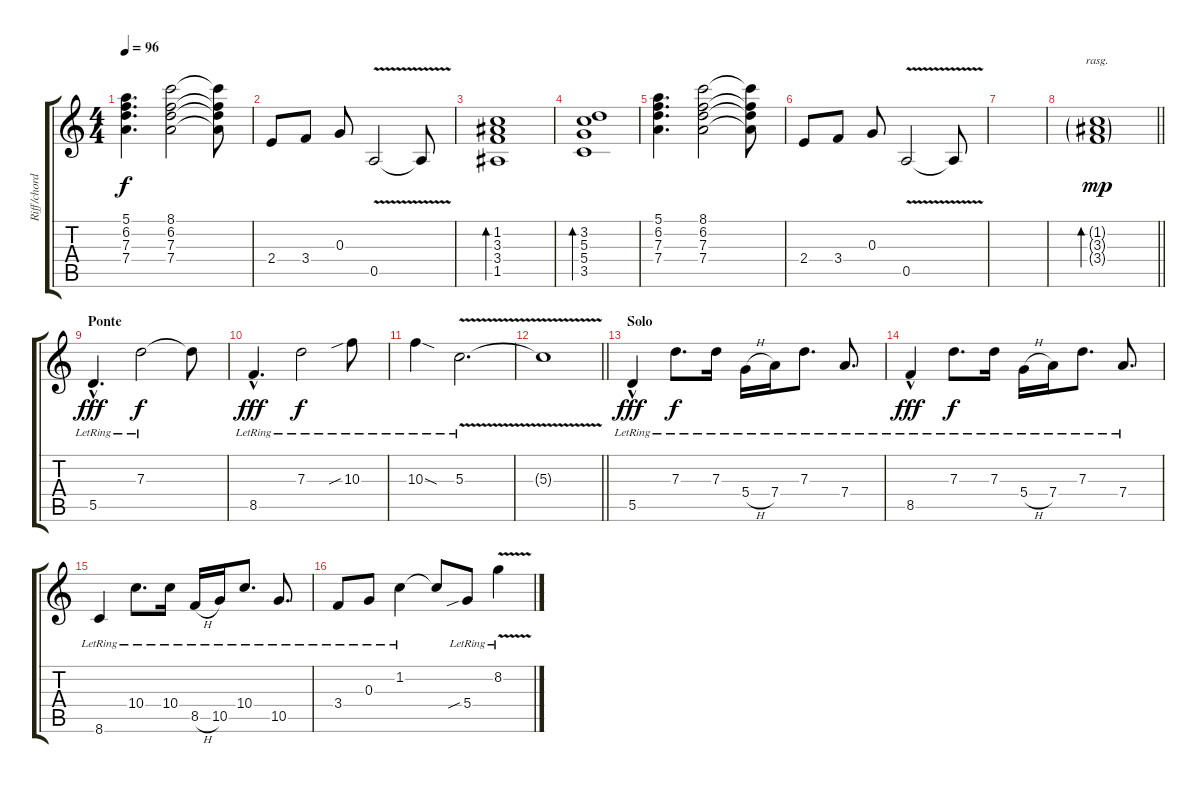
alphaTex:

\track ("Riff/chords" "Riff/chord") {instrument overdrivenguitar}
\staff {score tabs}
\tuning (E4 B3 G3 D3 A2 E2) {hide}
\ts (4 4)
\tempo 96
\clef g2
\ks c
(5.1 6.2 7.3 7.4).4{d dy f} (8.1 6.2 7.3 7.4).2 (8.1{t} 6.2{t} 7.3{t} 7.4{t}).8 |
2.4.8 3.4.8 0.3.8 0.5{v}.2 0.5{t}.8 |
(1.2 3.3 3.4 1.5).1{bd 60} |
(3.2 5.3 5.4 3.5).1{bd 60} |
(5.1 6.2 7.3 7.4).4{d} (8.1 6.2 7.3 7.4).2 (8.1{t} 6.2{t} 7.3{t} 7.4{t}).8 |
2.4.8 3.4.8 0.3.8 0.5{v}.2 0.5{t}.8 |
|
\barLineRight lightlight
(1.2{g} 3.3{g} 3.4{g}).1{bd 240 rasg ii dy mp} |
\section ("" "Ponte")
5.5{hac lr}.4{d dy fff} 7.3{lr}.2{dy f} 7.3{t}.8 |
8.5{hac lr}.4{d dy fff} 7.3{lr}.2{dy f} 10.3{sib lr}.8 |
10.3{sod lr}.4 5.3{v lr}.2{d} |
\barLineRight lightlight
5.3{t}.1 |
\section ("" "Solo")
5.5{hac lr}.4{dy fff} 7.3{lr}.8{d dy f} 7.3{lr}.16 5.4{h lr}.16 7.4{lr}.16 7.3{lr}.8{d} 7.4{lr}.8{d} |
8.5{hac lr}.4{dy fff} 7.3{lr}.8{d dy f} 7.3{lr}.16 5.4{h lr}.16 7.4{lr}.16 7.3{lr}.8{d} 7.4{lr}.8{d} |
8.6{lr}.4 10.4{lr}.8{d} 10.4{lr}.16 8.5{h lr}.16 10.5{lr}.16 10.4{lr}.8{d} 10.5{lr}.8{d} |
3.4{lr}.8 0.3{lr}.8 1.2{lr}.4 1.2{t}.8 5.4{sib lr}.8 8.2{v lr}.4
